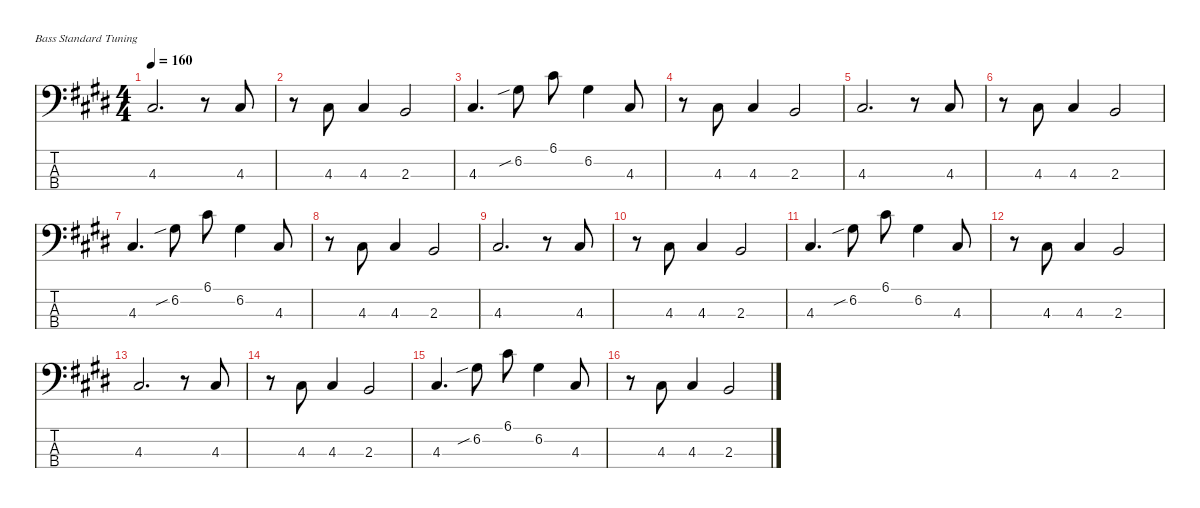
\defaultSystemsLayout 4
\hideDynamics
\bracketExtendMode nobrackets
\singleTrackTrackNamePolicy hidden
\multiTrackTrackNamePolicy hidden
\firstSystemTrackNameMode fullname
\firstSystemTrackNameOrientation horizontal
\otherSystemsTrackNameOrientation horizontal
\track ("Bass" "el.bs.") {instrument electricbassfinger}
\staff {score tabs}
\tuning (G2 D2 A1 E1)
\ts (4 4)
\beaming (8 2 2 2 2)
\tempo 160
\clef f4
\ks c#minor
4.3{acc #}.2{d dy f beam Up} r.8{beam Up} 4.3{acc #}.8{dy ff beam Up} |
r.8{beam Down} 4.3{acc #}.8{beam Up} 4.3{acc #}.4{beam Up} 2.3{acc forcenatural}.2{dy f beam Up} |
4.3{acc #}.4{d dy ff beam Up} 6.2{sib acc #}.8{dy f beam Down} 6.1{acc #}.8{beam Down} 6.2{acc #}.4{dy ff beam Down} 4.3{acc #}.8{beam Up} |
r.8{beam Down} 4.3{acc #}.8{beam Up} 4.3{acc #}.4{beam Up} 2.3{acc forcenatural}.2{beam Up} |
4.3{acc #}.2{d dy f beam Up} r.8{beam Up} 4.3{acc #}.8{dy ff beam Up} |
r.8{beam Down} 4.3{acc #}.8{beam Up} 4.3{acc #}.4{beam Up} 2.3{acc forcenatural}.2{dy f beam Up} |
4.3{acc #}.4{d dy ff beam Up} 6.2{sib acc #}.8{dy f beam Down} 6.1{acc #}.8{beam Down} 6.2{acc #}.4{dy ff beam Down} 4.3{acc #}.8{beam Up} |
r.8{beam Down} 4.3{acc #}.8{beam Up} 4.3{acc #}.4{beam Up} 2.3{acc forcenatural}.2{beam Up} |
4.3{acc #}.2{d dy f beam Up} r.8{beam Up} 4.3{acc #}.8{dy ff beam Up} |
r.8{beam Down} 4.3{acc #}.8{beam Up} 4.3{acc #}.4{beam Up} 2.3{acc forcenatural}.2{dy f beam Up} |
4.3{acc #}.4{d dy ff beam Up} 6.2{sib acc #}.8{dy f beam Down} 6.1{acc #}.8{beam Down} 6.2{acc #}.4{dy ff beam Down} 4.3{acc #}.8{beam Up} |
r.8{beam Down} 4.3{acc #}.8{beam Up} 4.3{acc #}.4{beam Up} 2.3{acc forcenatural}.2{beam Up} |
4.3{acc #}.2{d dy f beam Up} r.8{beam Up} 4.3{acc #}.8{dy ff beam Up} |
r.8{beam Down} 4.3{acc #}.8{beam Up} 4.3{acc #}.4{beam Up} 2.3{acc forcenatural}.2{dy f beam Up} |
4.3{acc #}.4{d dy ff beam Up} 6.2{sib acc #}.8{dy f beam Down} 6.1{acc #}.8{beam Down} 6.2{acc #}.4{dy ff beam Down} 4.3{acc #}.8{beam Up} |
r.8{beam Down} 4.3{acc #}.8{beam Up} 4.3{acc #}.4{beam Up} 2.3{acc forcenatural}.2{beam Up}
